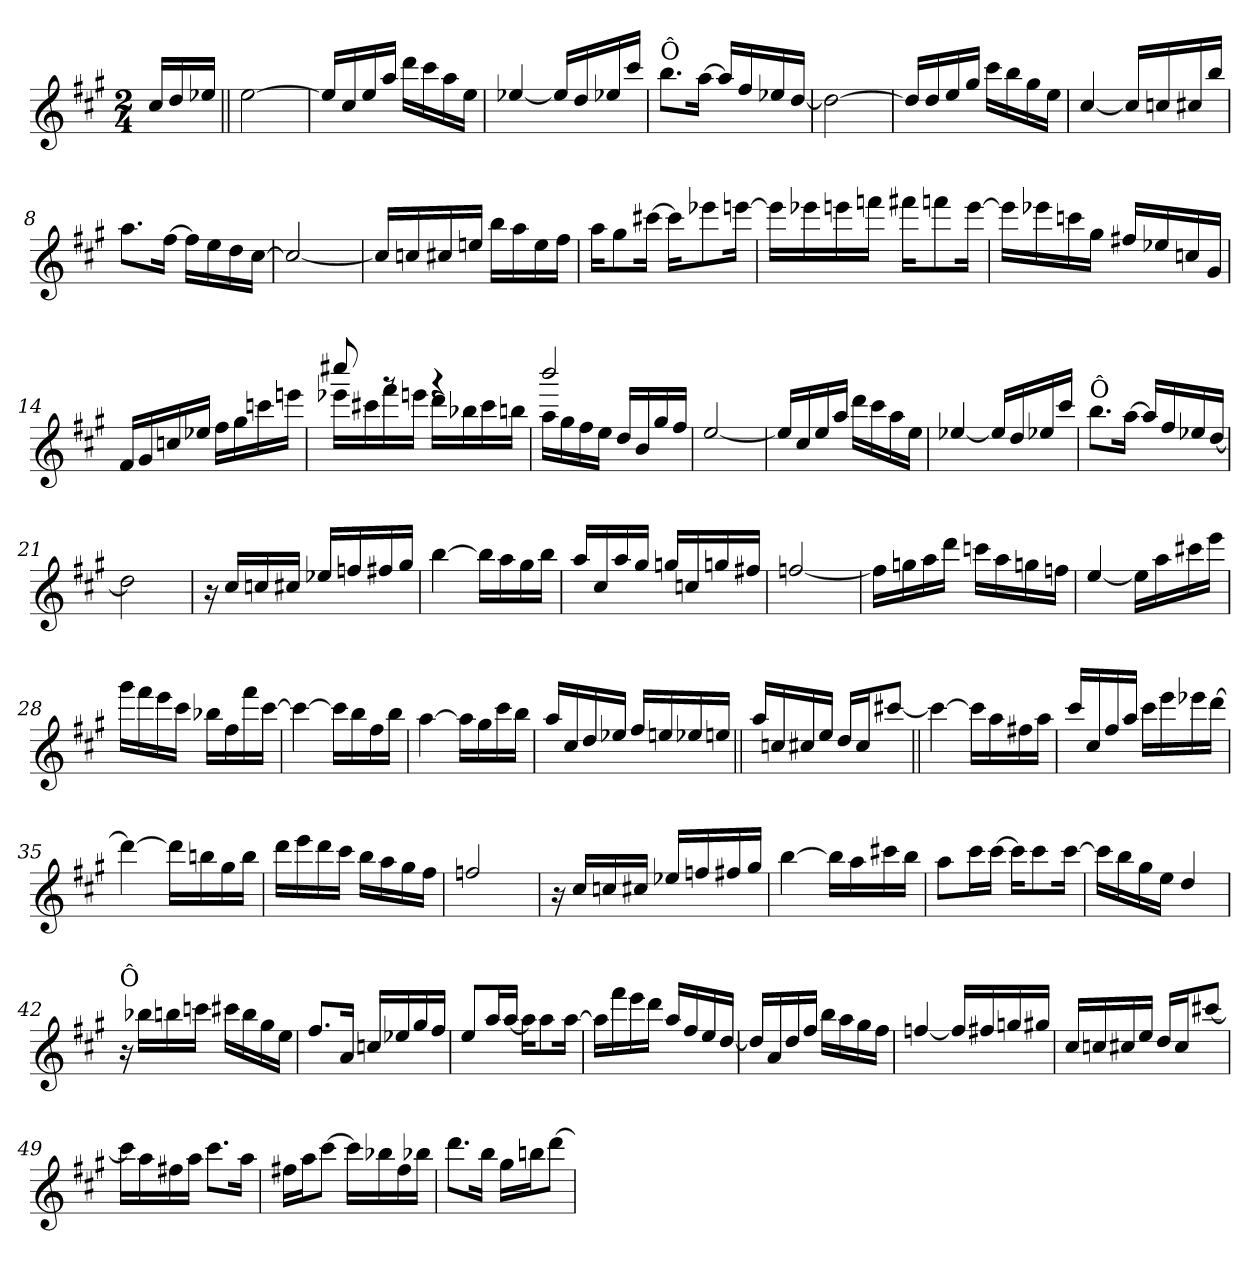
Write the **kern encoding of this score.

**kern
*part1
*staff1
*clefG2
*k[f#c#g#]
*A:
*M2/4
=
16cc#/LL
16dd/
16ee-X/JJ
=1||
[2ee\
=2
16ee/LL]
16cc#/
16ee/
16aa/JJ
16ddd\LL
16ccc#\
16aa\
16ee\JJ
=3
[4ee-X/
16ee-/LL]
16dd/
16ee-X/
16ccc#/JJ
=4
!LO:TX:a:t=Ô
8.bb\L
[16aa\Jk
16aa/LL]
16ff#/
16ee-X/
[16dd/JJ
=5
2dd\_
!!LO:LB:g=z
=6
16dd/LL]
16dd/
16ee/
16gg#/JJ
16ccc#\LL
16bb\
16gg#\
16ee\JJ
=7
[4cc#/
16cc#/LL]
16ccn/
16cc#X/
16bb/JJ
=8
8.aa\L
[16ff#\Jk
16ff#\LL]
16ee\
16dd\
[16cc#\JJ
=9
2cc#/_
=10
16cc#/LL]
16ccn/
16cc#X/
16een/JJ
16bb\LL
16aa\
16ee\
16ff#\JJ
!!LO:LB:g=z
=11
16aa\KL
8gg#\
[16ccc#X\Jk
16ccc#\KL]
8eee-X\
[16eeen\Jk
=12
16eee\LL]
16eee-X\
16eeen\
16fffn\JJ
16fff#X\KL
8fffn\
[16eee\Jk
=13
16eeen\LL]
16eee-X\
16cccn\
16gg#\JJ
16ff#X/LL
16ee-X/
16ccn/
16g#/JJ
=14
16f#/LL
16g#/
16ccn/
16ee-X/JJ
16ff#\LL
16gg#\
16cccn\
16eeen\JJ
=15
*^
16eee-X\LL	8cccc#X!/
16ccc#X\	.
16fff#\	8rfff
16eeen\JJ	.
16ddd\LL	4rfff
16bb-X\	.
16ccc#\	.
16bbn\JJ	.
!!LO:LB:g=z	!!
=16	=16
!	!LO:N:head=open
16aa\LL	2bbb/
16gg#\	.
16ff#\	.
16ee\JJ	.
16dd/LL	.
16b/	.
16gg#/	.
16ff#/JJ	.
*v	*v
=17
[2ee/
=18
16ee/LL]
16cc#/
16ee/
16aa/JJ
16ddd\LL
16ccc#\
16aa\
16ee\JJ
=19
[4ee-X/
16ee-/LL]
16dd/
16ee-X/
16ccc#/JJ
=20
!LO:TX:a:t=Ô
8.bb\L
[16aa\Jk
16aa/LL]
16ff#/
16ee-X/
[16dd/JJ
=21
2dd\]
!!LO:LB:g=z
=22
16r
16cc#/LL
16ccn/
16cc#X/JJ
16ee-X/LL
16ffn/
16ff#X/
16gg#/JJ
=23
[4bb\
16bb\LL]
16aa\
16gg#\
16bb\JJ
=24
16aa/LL
16cc#/
16aa/
16gg#/JJ
16ggn/LL
16ccn/
16ggn/
16ff#X/JJ
=25
[2ffn/
=26
16ffn\LL]
16ggn\
16aa\
16ddd\JJ
16cccn\LL
16aa\
16ggn\
16ffn\JJ
!!LO:LB:g=z
=27
[4ee/
16ee\LL]
16aa\
16ccc#X\
16eee\JJ
=28
16ggg#\LL
16fff#\
16eee\
16ccc#\JJ
16bb-X\LL
16ff#\
16fff#\
[16ccc#\JJ
=29
4ccc#\_
16ccc#\LL]
16bb\
16ff#\
16bb\JJ
=30
[4aa\
16aa\LL]
16gg#\
16ccc#\
16bb\JJ
=31
16aa/LL
16cc#/
16dd/
16ee-X/JJ
16ff#/LL
16een/
16ee-X/
16een/JJ
!!LO:LB:g=z
=32||
16aa/LL
16ccn/
16cc#X/
16ee/JJ
16dd/LL
16cc#/J
[8ccc#X/J
=33||
4ccc#\_
16ccc#\LL]
16aa\
16ff#X\
16aa\JJ
=34
16ccc#/LL
16cc#/
16ff#/
16aa/JJ
16ccc#\LL
16eee\
16eee-X\
[16ddd\JJ
=35
4ddd\_
16ddd\LL]
16bbn\
16gg#\
16bb\JJ
=36
16ddd\LL
16eee\
16ddd\
16ccc#\JJ
16bb\LL
16aa\
16gg#\
16ff#\JJ
!!LO:LB:g=z
=37
2ffn/
=38
16r
16cc#/LL
16ccn/
16cc#X/JJ
16ee-X/LL
16ffn/
16ff#X/
16gg#/JJ
=39
[4bb\
16bb\LL]
16aa\
16ccc#X\
16bb\JJ
=40
8aa\L
16ccc#\L
[16ccc#\JJ
16ccc#\KL]
8ccc#\
[16ccc#\Jk
=41
16ccc#\LL]
16bb\
16gg#\
16ee\JJ
4dd/
!!LO:LB:g=z
=42
!LO:TX:a:t=Ô
16r
16bb-X\LL
16bbn\
16cccn\JJ
16ccc#X\LL
16bb\
16gg#\
16ee\JJ
=43
8.ff#/L
16a/Jk
16ccn/LL
16ee-X/
16gg#/
16ff#/JJ
=44
8ee/L
16aa/L
[16aa/JJ
16aa\KL]
8aa\
[16aa\Jk
=45
16aa\LL]
16fff#\
16eee\
16ddd\JJ
16aa/LL
16ff#/
16ee/
[16dd/JJ
=46
16dd/LL]
16a/
16dd/
16ff#/JJ
16bb\LL
16aa\
16gg#\
16ff#\JJ
!!LO:LB:g=z
=47
[4ffn/
16ff/LL]
16ff#X/
16ggn/
16gg#X/JJ
=48
16cc#/LL
16ccn/
16cc#X/
16ee/JJ
16dd/LL
16cc#/J
[8ccc#X/J
=49
16ccc#\LL]
16aa\
16ff#X\
16aa\JJ
8.ccc#\L
16aa\Jk
=50
16ff#X\LL
16aa\J
[8ccc#\J
16ccc#\LL]
16bb-X\
16ff#\
16bb-X\JJ
=51
8.ddd\L
16bb\Jk
16gg#\LL
16bbn\J
[8ddd\J
=
*-
